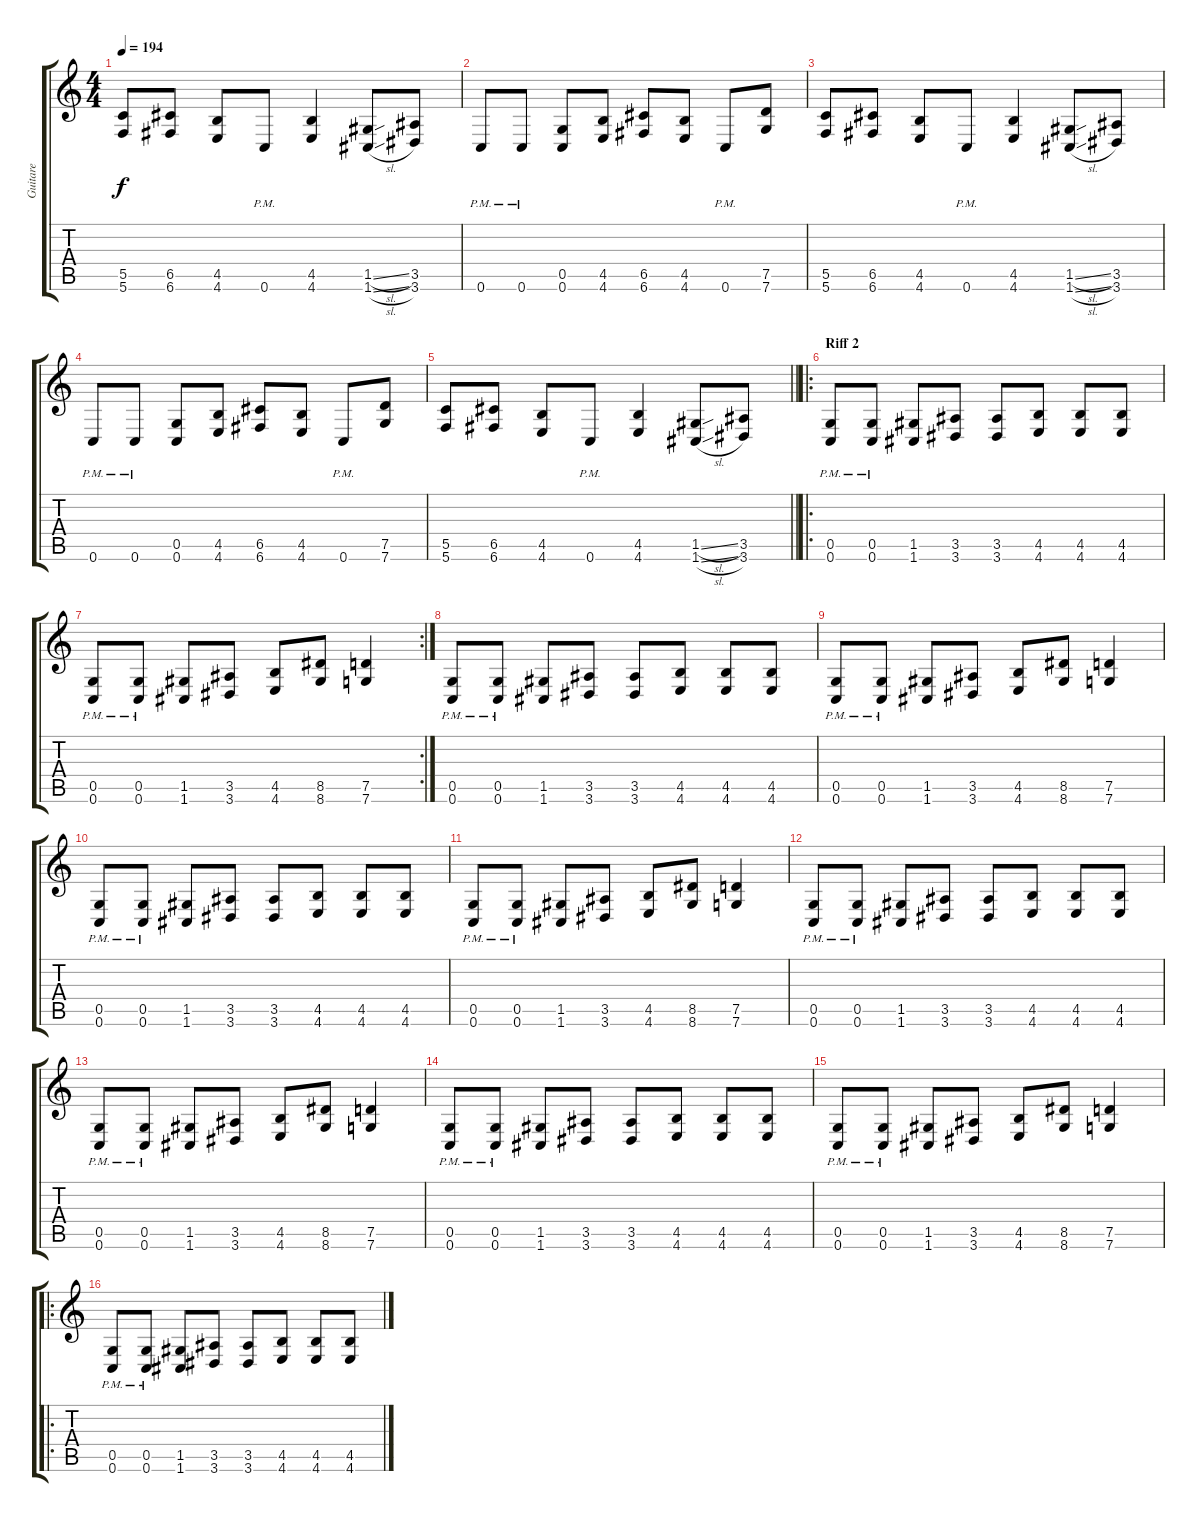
\track ("Guitare" "Guitare") {instrument distortionguitar}
\staff {score tabs}
\tuning (D4 A3 F3 C3 G2 C2) {hide}
\ts (4 4)
\tempo 194
\clef g2
\ks c
(5.5 5.6).8{dy f} (6.5 6.6).8 (4.5 4.6).8 0.6{pm}.8 (4.5 4.6).4 (1.5{sl} 1.6{sl}).8 (3.5 3.6).8 |
0.6{pm}.8 0.6{pm}.8 (0.5 0.6).8 (4.5 4.6).8 (6.5 6.6).8 (4.5 4.6).8 0.6{pm}.8 (7.5 7.6).8 |
(5.5 5.6).8 (6.5 6.6).8 (4.5 4.6).8 0.6{pm}.8 (4.5 4.6).4 (1.5{sl} 1.6{sl}).8 (3.5 3.6).8 |
0.6{pm}.8 0.6{pm}.8 (0.5 0.6).8 (4.5 4.6).8 (6.5 6.6).8 (4.5 4.6).8 0.6{pm}.8 (7.5 7.6).8 |
\barLineRight lightlight
(5.5 5.6).8 (6.5 6.6).8 (4.5 4.6).8 0.6{pm}.8 (4.5 4.6).4 (1.5{sl} 1.6{sl}).8 (3.5 3.6).8 |
\ro
\section ("" "Riff 2")
(0.5{pm} 0.6{pm}).8 (0.5{pm} 0.6{pm}).8 (1.5 1.6).8 (3.5 3.6).8 (3.5 3.6).8 (4.5 4.6).8 (4.5 4.6).8 (4.5 4.6).8 |
\rc 2
(0.5{pm} 0.6{pm}).8 (0.5{pm} 0.6{pm}).8 (1.5 1.6).8 (3.5 3.6).8 (4.5 4.6).8 (8.5 8.6).8 (7.5 7.6).4 |
(0.5{pm} 0.6{pm}).8 (0.5{pm} 0.6{pm}).8 (1.5 1.6).8 (3.5 3.6).8 (3.5 3.6).8 (4.5 4.6).8 (4.5 4.6).8 (4.5 4.6).8 |
(0.5{pm} 0.6{pm}).8 (0.5{pm} 0.6{pm}).8 (1.5 1.6).8 (3.5 3.6).8 (4.5 4.6).8 (8.5 8.6).8 (7.5 7.6).4 |
(0.5{pm} 0.6{pm}).8 (0.5{pm} 0.6{pm}).8 (1.5 1.6).8 (3.5 3.6).8 (3.5 3.6).8 (4.5 4.6).8 (4.5 4.6).8 (4.5 4.6).8 |
(0.5{pm} 0.6{pm}).8 (0.5{pm} 0.6{pm}).8 (1.5 1.6).8 (3.5 3.6).8 (4.5 4.6).8 (8.5 8.6).8 (7.5 7.6).4 |
(0.5{pm} 0.6{pm}).8 (0.5{pm} 0.6{pm}).8 (1.5 1.6).8 (3.5 3.6).8 (3.5 3.6).8 (4.5 4.6).8 (4.5 4.6).8 (4.5 4.6).8 |
(0.5{pm} 0.6{pm}).8 (0.5{pm} 0.6{pm}).8 (1.5 1.6).8 (3.5 3.6).8 (4.5 4.6).8 (8.5 8.6).8 (7.5 7.6).4 |
(0.5{pm} 0.6{pm}).8 (0.5{pm} 0.6{pm}).8 (1.5 1.6).8 (3.5 3.6).8 (3.5 3.6).8 (4.5 4.6).8 (4.5 4.6).8 (4.5 4.6).8 |
(0.5{pm} 0.6{pm}).8 (0.5{pm} 0.6{pm}).8 (1.5 1.6).8 (3.5 3.6).8 (4.5 4.6).8 (8.5 8.6).8 (7.5 7.6).4 |
\ro
(0.5{pm} 0.6{pm}).8 (0.5{pm} 0.6{pm}).8 (1.5 1.6).8 (3.5 3.6).8 (3.5 3.6).8 (4.5 4.6).8 (4.5 4.6).8 (4.5 4.6).8
